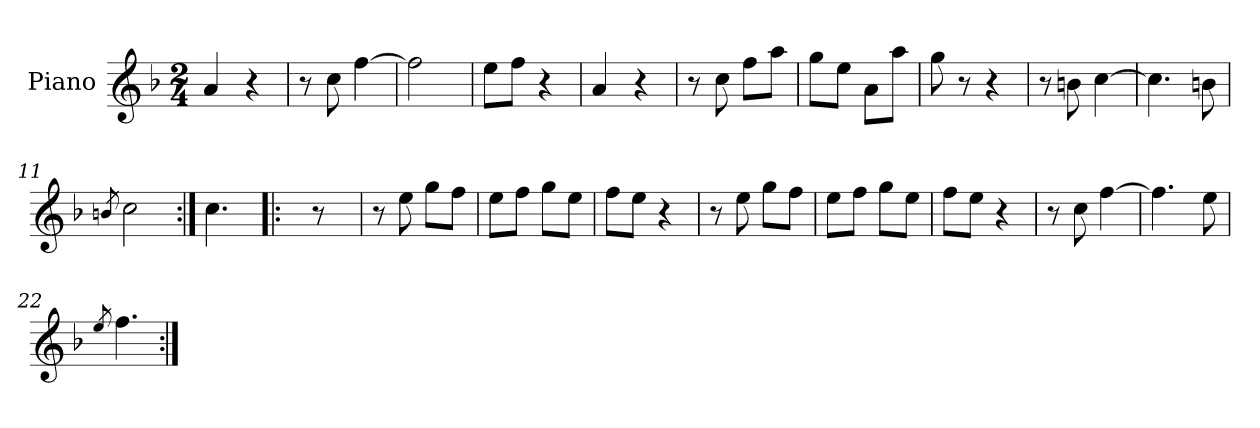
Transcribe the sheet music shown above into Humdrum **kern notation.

**kern
*part1
*staff1
*I"Piano
*I'Pno.
*clefG2
*k[b-]
*M2/4
=1
4a/
4r
=2
8r
8cc\
[4ff\
=3
2ff\]
=4
8ee\L
8ff\J
4r
=5
4a/
4r
=6
8r
8cc\
8ff\L
8aa\J
=7
8gg\L
8ee\J
8a\L
8aa\J
=8
8gg\
8r
4r
=9
8r
8bn\
[4cc\
=10
4.cc\]
8bn\
=11
8qbn/
2cc\
!!LO:LB:g=z
=12:|!
4.cc\
=13!|:
8r
=14
8r
8ee\
8gg\L
8ff\J
=15
8ee\L
8ff\J
8gg\L
8ee\J
=16
8ff\L
8ee\J
4r
=17
8r
8ee\
8gg\L
8ff\J
=18
8ee\L
8ff\J
8gg\L
8ee\J
=19
8ff\L
8ee\J
4r
=20
8r
8cc\
[4ff\
=21
4.ff\]
8ee\
=22
8qee/
4.ff\
=:|!
*-
